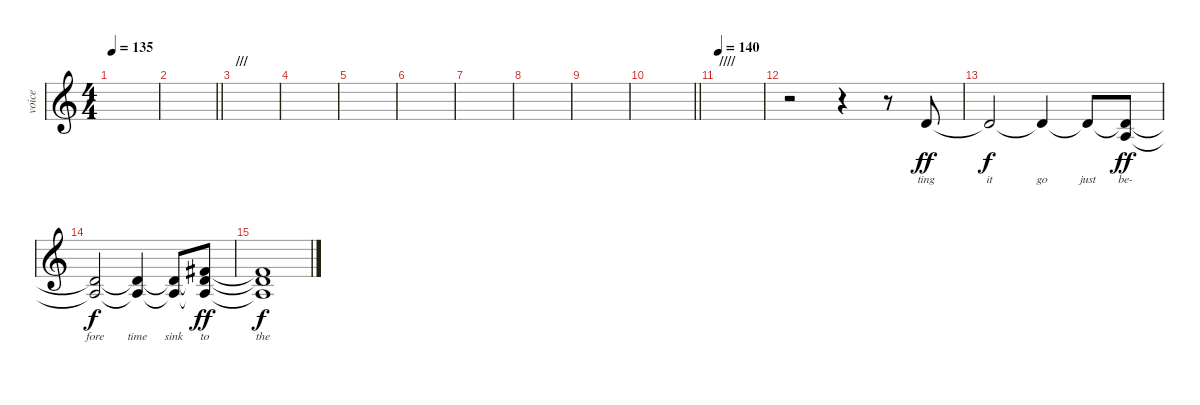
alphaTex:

\track ("voice" "voice") {instrument sopranosax}
\staff {score}
\tuning (E4 B3 G3 D3 A2 E2) {hide}
\ts (4 4)
\tempo 135
\clef g2
\ks c
|
\barLineRight lightlight
|
\section ("" "///")
|
|
|
|
|
|
|
\barLineRight lightlight
|
\section ("" "////")
\tempo 140
|
r.2 r.4 r.8 3.2.8{lyrics (0 "ting") lyrics (1 "") lyrics (2 "") lyrics (3 "") lyrics (4 "") dy ff} |
3.2{t}.2{lyrics (0 "it") lyrics (1 "") lyrics (2 "") lyrics (3 "") lyrics (4 "") dy f} 3.2{t}.4{lyrics (0 "go") lyrics (1 "") lyrics (2 "") lyrics (3 "") lyrics (4 "")} 3.2{t}.8{lyrics (0 "just") lyrics (1 "") lyrics (2 "") lyrics (3 "") lyrics (4 "")} (3.2{t} 2.3).8{lyrics (0 "be-") lyrics (1 "") lyrics (2 "") lyrics (3 "") lyrics (4 "") dy ff} |
(3.2{t} 2.3{t}).2{lyrics (0 "fore") lyrics (1 "") lyrics (2 "") lyrics (3 "") lyrics (4 "") dy f} (3.2{t} 2.3{t}).4{lyrics (0 "time") lyrics (1 "") lyrics (2 "") lyrics (3 "") lyrics (4 "")} (3.2{t} 2.3{t}).8{lyrics (0 "sink") lyrics (1 "") lyrics (2 "") lyrics (3 "") lyrics (4 "")} (2.1 3.2{t} 2.3{t}).8{lyrics (0 "to") lyrics (1 "") lyrics (2 "") lyrics (3 "") lyrics (4 "") dy ff} |
(2.1{t} 3.2{t} 2.3{t}).1{lyrics (0 "the") lyrics (1 "") lyrics (2 "") lyrics (3 "") lyrics (4 "") dy f}
